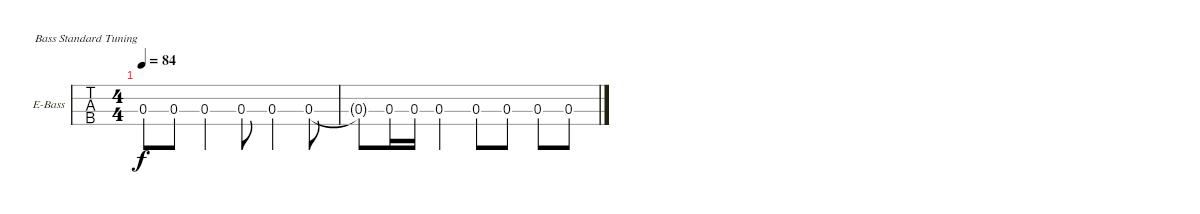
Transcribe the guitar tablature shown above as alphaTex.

\bracketExtendMode nobrackets
\firstSystemTrackNameOrientation horizontal
\otherSystemsTrackNameOrientation horizontal
\defaultBarNumberDisplay FirstOfSystem
\track ("Bass " "E-Bass") {instrument electricbassfinger}
\staff {tabs}
\tuning (G2 D2 A1 E1)
\ts (4 4)
\tempo 84
\clef f4
\ks d
0.3.8{dy f} 0.3.8 0.3.4 0.3.8 0.3.4 0.3.8 |
0.3{t}.8 0.3.16 0.3.16 0.3.4 0.3.8 0.3.8 0.3.8 0.3.8
